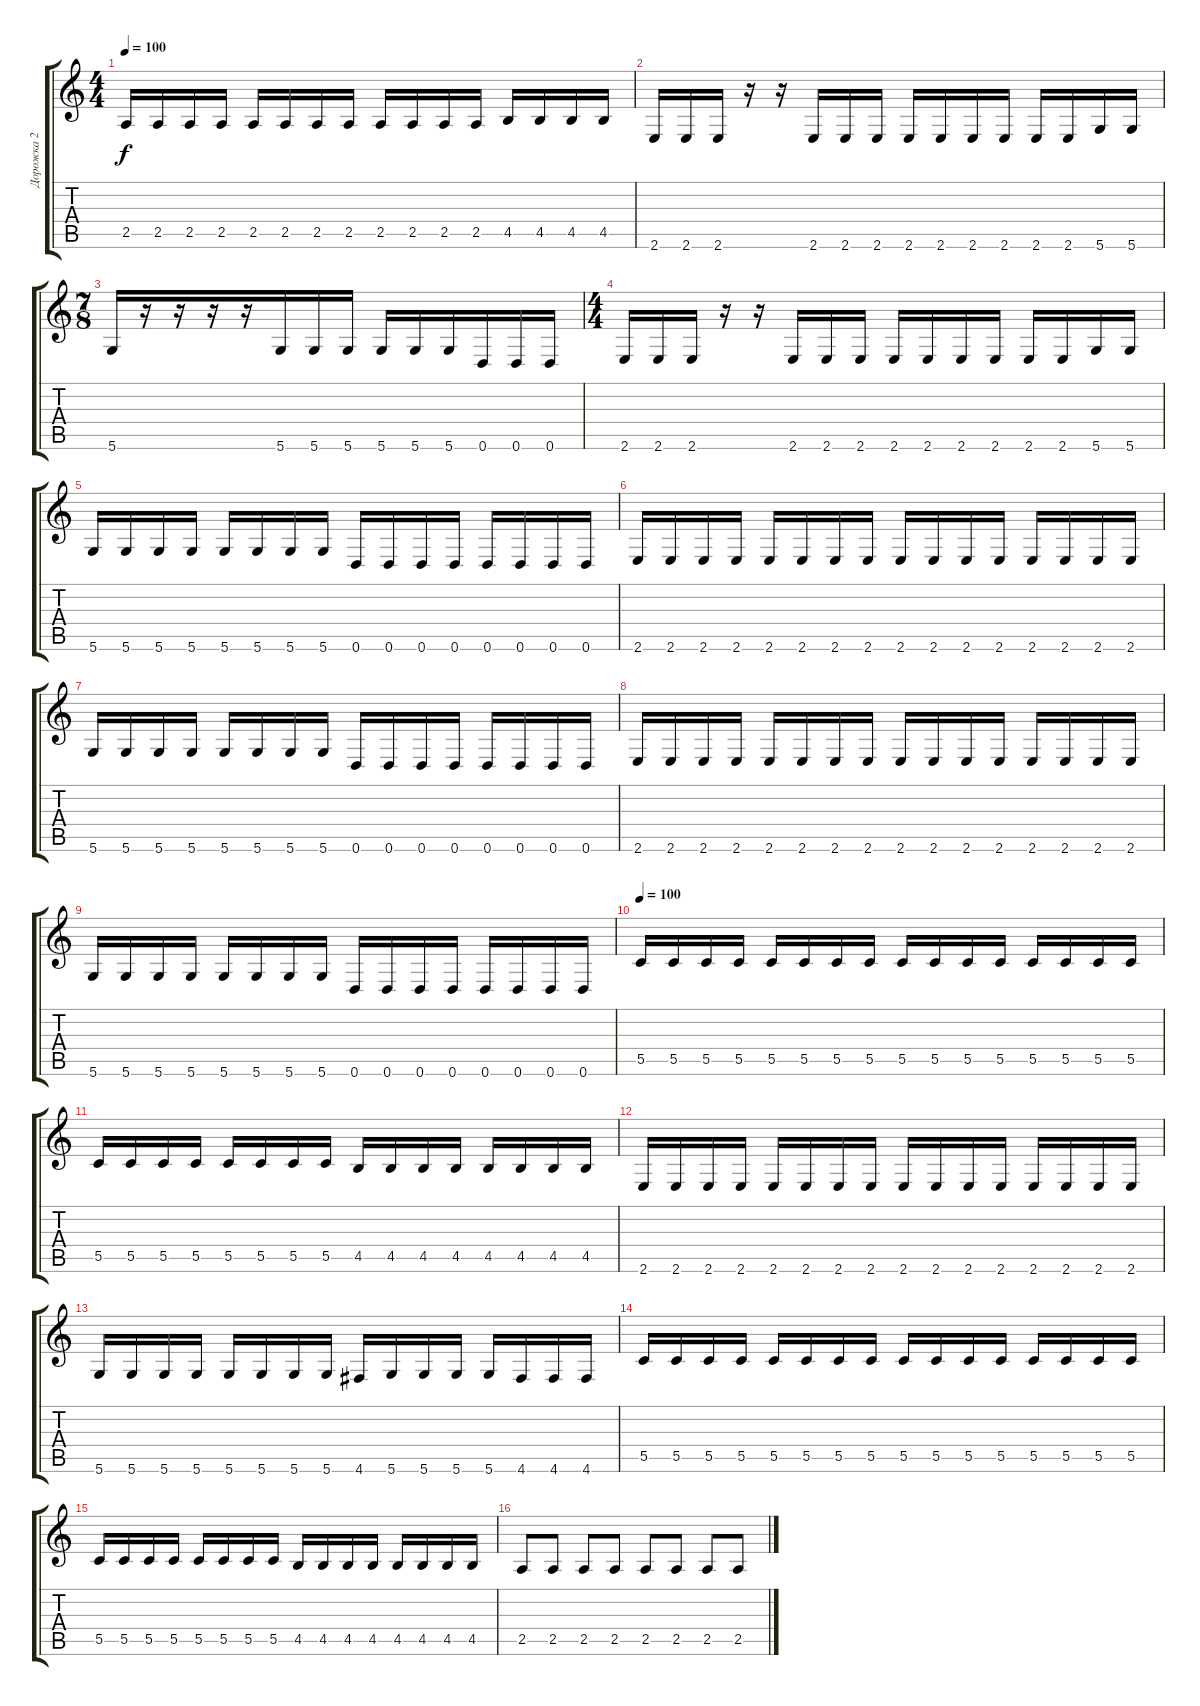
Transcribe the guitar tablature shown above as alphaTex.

\track ("Дорожка 2" "Дорожка 2") {instrument electricbassfinger}
\staff {score tabs}
\tuning (D4 A3 F3 C3 G2 D2) {hide}
\ts (4 4)
\tempo 100
\clef g2
\ks c
2.5.16{dy f} 2.5.16 2.5.16 2.5.16 2.5.16 2.5.16 2.5.16 2.5.16 2.5.16 2.5.16 2.5.16 2.5.16 4.5.16 4.5.16 4.5.16 4.5.16 |
2.6.16 2.6.16 2.6.16 r.16 r.16 2.6.16 2.6.16 2.6.16 2.6.16 2.6.16 2.6.16 2.6.16 2.6.16 2.6.16 5.6.16 5.6.16 |
\ts (7 8)
5.6.16 r.16 r.16 r.16 r.16 5.6.16 5.6.16 5.6.16 5.6.16 5.6.16 5.6.16 0.6.16 0.6.16 0.6.16 |
\ts (4 4)
2.6.16 2.6.16 2.6.16 r.16 r.16 2.6.16 2.6.16 2.6.16 2.6.16 2.6.16 2.6.16 2.6.16 2.6.16 2.6.16 5.6.16 5.6.16 |
5.6.16 5.6.16 5.6.16 5.6.16 5.6.16 5.6.16 5.6.16 5.6.16 0.6.16 0.6.16 0.6.16 0.6.16 0.6.16 0.6.16 0.6.16 0.6.16 |
2.6.16 2.6.16 2.6.16 2.6.16 2.6.16 2.6.16 2.6.16 2.6.16 2.6.16 2.6.16 2.6.16 2.6.16 2.6.16 2.6.16 2.6.16 2.6.16 |
5.6.16 5.6.16 5.6.16 5.6.16 5.6.16 5.6.16 5.6.16 5.6.16 0.6.16 0.6.16 0.6.16 0.6.16 0.6.16 0.6.16 0.6.16 0.6.16 |
2.6.16 2.6.16 2.6.16 2.6.16 2.6.16 2.6.16 2.6.16 2.6.16 2.6.16 2.6.16 2.6.16 2.6.16 2.6.16 2.6.16 2.6.16 2.6.16 |
5.6.16 5.6.16 5.6.16 5.6.16 5.6.16 5.6.16 5.6.16 5.6.16 0.6.16 0.6.16 0.6.16 0.6.16 0.6.16 0.6.16 0.6.16 0.6.16 |
\tempo 100
5.5.16 5.5.16 5.5.16 5.5.16 5.5.16 5.5.16 5.5.16 5.5.16 5.5.16 5.5.16 5.5.16 5.5.16 5.5.16 5.5.16 5.5.16 5.5.16 |
5.5.16 5.5.16 5.5.16 5.5.16 5.5.16 5.5.16 5.5.16 5.5.16 4.5.16 4.5.16 4.5.16 4.5.16 4.5.16 4.5.16 4.5.16 4.5.16 |
2.6.16 2.6.16 2.6.16 2.6.16 2.6.16 2.6.16 2.6.16 2.6.16 2.6.16 2.6.16 2.6.16 2.6.16 2.6.16 2.6.16 2.6.16 2.6.16 |
5.6.16 5.6.16 5.6.16 5.6.16 5.6.16 5.6.16 5.6.16 5.6.16 4.6.16 5.6.16 5.6.16 5.6.16 5.6.16 4.6.16 4.6.16 4.6.16 |
5.5.16 5.5.16 5.5.16 5.5.16 5.5.16 5.5.16 5.5.16 5.5.16 5.5.16 5.5.16 5.5.16 5.5.16 5.5.16 5.5.16 5.5.16 5.5.16 |
5.5.16 5.5.16 5.5.16 5.5.16 5.5.16 5.5.16 5.5.16 5.5.16 4.5.16 4.5.16 4.5.16 4.5.16 4.5.16 4.5.16 4.5.16 4.5.16 |
2.5.8 2.5.8 2.5.8 2.5.8 2.5.8 2.5.8 2.5.8 2.5.8
